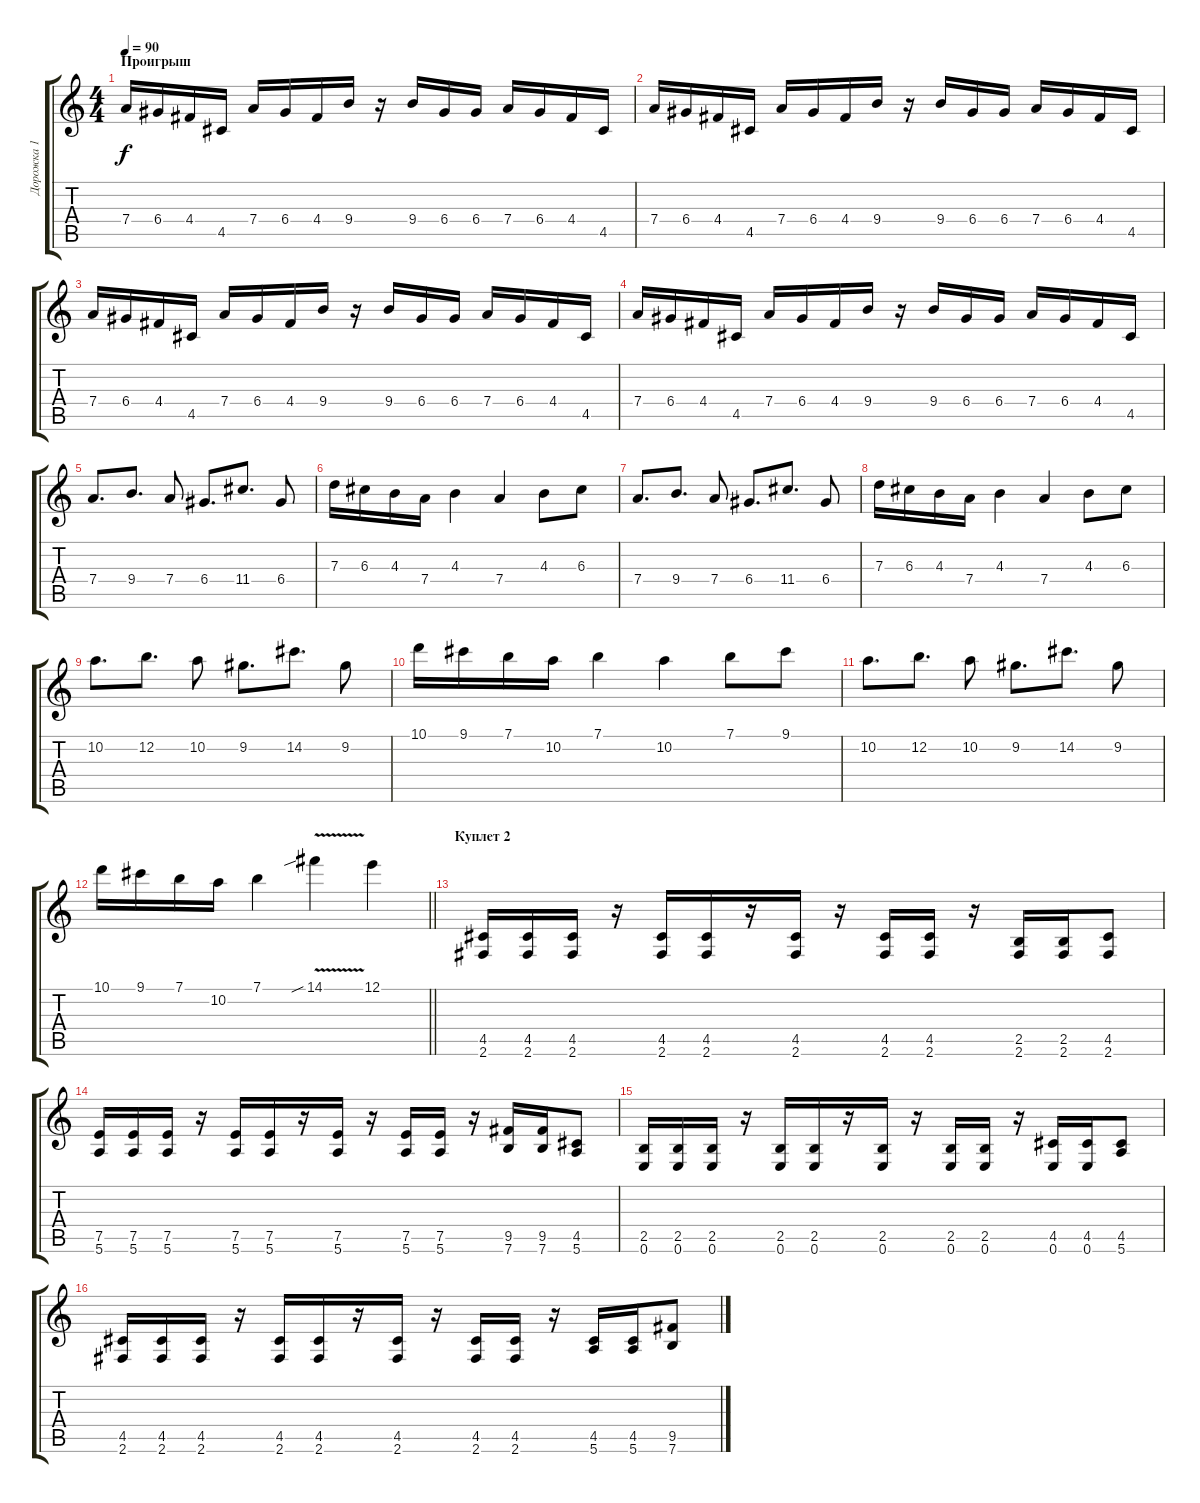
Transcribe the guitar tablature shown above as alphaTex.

\track ("Дорожка 1" "Дорожка 1") {instrument distortionguitar}
\staff {score tabs}
\tuning (E4 B3 G3 D3 A2 E2) {hide}
\ts (4 4)
\section ("" "Проигрыш")
\tempo 90
\clef g2
\ks c
7.4.16{dy f} 6.4.16 4.4.16 4.5.16 7.4.16 6.4.16 4.4.16 9.4.16 r.16 9.4.16 6.4.16 6.4.16 7.4.16 6.4.16 4.4.16 4.5.16 |
7.4.16 6.4.16 4.4.16 4.5.16 7.4.16 6.4.16 4.4.16 9.4.16 r.16 9.4.16 6.4.16 6.4.16 7.4.16 6.4.16 4.4.16 4.5.16 |
7.4.16 6.4.16 4.4.16 4.5.16 7.4.16 6.4.16 4.4.16 9.4.16 r.16 9.4.16 6.4.16 6.4.16 7.4.16 6.4.16 4.4.16 4.5.16 |
7.4.16 6.4.16 4.4.16 4.5.16 7.4.16 6.4.16 4.4.16 9.4.16 r.16 9.4.16 6.4.16 6.4.16 7.4.16 6.4.16 4.4.16 4.5.16 |
7.4.8{d} 9.4.8{d} 7.4.8 6.4.8{d} 11.4.8{d} 6.4.8 |
7.3.16 6.3.16 4.3.16 7.4.16 4.3.4 7.4.4 4.3.8 6.3.8 |
7.4.8{d} 9.4.8{d} 7.4.8 6.4.8{d} 11.4.8{d} 6.4.8 |
7.3.16 6.3.16 4.3.16 7.4.16 4.3.4 7.4.4 4.3.8 6.3.8 |
10.2.8{d} 12.2.8{d} 10.2.8 9.2.8{d} 14.2.8{d} 9.2.8 |
10.1.16 9.1.16 7.1.16 10.2.16 7.1.4 10.2.4 7.1.8 9.1.8 |
10.2.8{d} 12.2.8{d} 10.2.8 9.2.8{d} 14.2.8{d} 9.2.8 |
\barLineRight lightlight
10.1.16 9.1.16 7.1.16 10.2.16 7.1.4 14.1{v sib}.4 12.1.4 |
\section ("" "Куплет 2")
(4.5 2.6).16 (4.5 2.6).16 (4.5 2.6).16 r.16 (4.5 2.6).16 (4.5 2.6).16 r.16 (4.5 2.6).16 r.16 (4.5 2.6).16 (4.5 2.6).16 r.16 (2.5 2.6).16 (2.5 2.6).16 (4.5 2.6).8 |
(7.5 5.6).16 (7.5 5.6).16 (7.5 5.6).16 r.16 (7.5 5.6).16 (7.5 5.6).16 r.16 (7.5 5.6).16 r.16 (7.5 5.6).16 (7.5 5.6).16 r.16 (9.5 7.6).16 (9.5 7.6).16 (4.5 5.6).8 |
(2.5 0.6).16 (2.5 0.6).16 (2.5 0.6).16 r.16 (2.5 0.6).16 (2.5 0.6).16 r.16 (2.5 0.6).16 r.16 (2.5 0.6).16 (2.5 0.6).16 r.16 (4.5 0.6).16 (4.5 0.6).16 (4.5 5.6).8 |
(4.5 2.6).16 (4.5 2.6).16 (4.5 2.6).16 r.16 (4.5 2.6).16 (4.5 2.6).16 r.16 (4.5 2.6).16 r.16 (4.5 2.6).16 (4.5 2.6).16 r.16 (4.5 5.6).16 (4.5 5.6).16 (9.5 7.6).8
